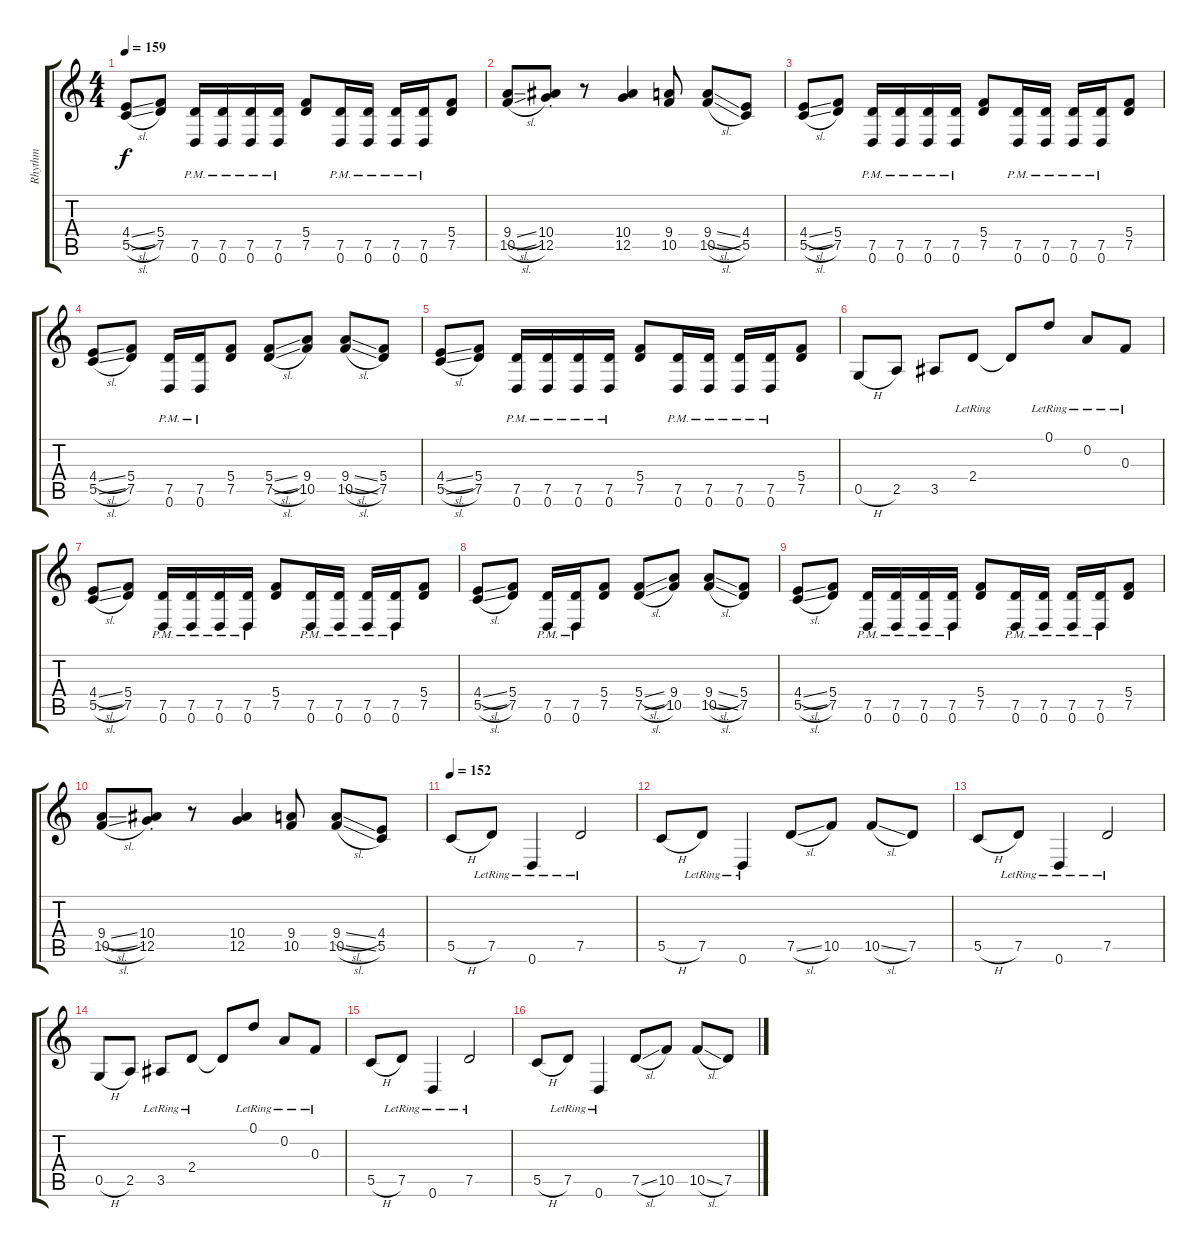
\track ("Rhythm" "Rhythm") {instrument electricguitarclean}
\staff {score tabs}
\tuning (D4 A3 F3 C3 G2 D2) {hide}
\ts (4 4)
\tempo 159
\clef g2
\ks c
(4.4{sl} 5.5{sl}).8{dy f} (5.4 7.5).8 (7.5{pm} 0.6{pm}).16 (7.5{pm} 0.6{pm}).16 (7.5{pm} 0.6{pm}).16 (7.5{pm} 0.6{pm}).16 (5.4 7.5).8 (7.5{pm} 0.6{pm}).16 (7.5{pm} 0.6{pm}).16 (7.5{pm} 0.6{pm}).16 (7.5{pm} 0.6{pm}).16 (5.4 7.5).8 |
(9.4{sl} 10.5{sl}).8 (10.4{st} 12.5{st}).8 r.8 (10.4 12.5).4 (9.4 10.5).8 (9.4{sl} 10.5{sl}).8 (4.4 5.5).8 |
(4.4{sl} 5.5{sl}).8 (5.4 7.5).8 (7.5{pm} 0.6{pm}).16 (7.5{pm} 0.6{pm}).16 (7.5{pm} 0.6{pm}).16 (7.5{pm} 0.6{pm}).16 (5.4 7.5).8 (7.5{pm} 0.6{pm}).16 (7.5{pm} 0.6{pm}).16 (7.5{pm} 0.6{pm}).16 (7.5{pm} 0.6{pm}).16 (5.4 7.5).8 |
(4.4{sl} 5.5{sl}).8 (5.4 7.5).8 (7.5{pm} 0.6{pm}).16 (7.5{pm} 0.6{pm}).16 (5.4 7.5).8 (5.4{sl} 7.5{sl}).8 (9.4 10.5).8 (9.4{sl} 10.5{sl}).8 (5.4 7.5).8 |
(4.4{sl} 5.5{sl}).8 (5.4 7.5).8 (7.5{pm} 0.6{pm}).16 (7.5{pm} 0.6{pm}).16 (7.5{pm} 0.6{pm}).16 (7.5{pm} 0.6{pm}).16 (5.4 7.5).8 (7.5{pm} 0.6{pm}).16 (7.5{pm} 0.6{pm}).16 (7.5{pm} 0.6{pm}).16 (7.5{pm} 0.6{pm}).16 (5.4 7.5).8 |
0.5{h}.8 2.5.8 3.5.8 2.4{lr}.8 2.4{t}.8 0.1{lr}.8 0.2{lr}.8 0.3{lr}.8 |
(4.4{sl} 5.5{sl}).8 (5.4 7.5).8 (7.5{pm} 0.6{pm}).16 (7.5{pm} 0.6{pm}).16 (7.5{pm} 0.6{pm}).16 (7.5{pm} 0.6{pm}).16 (5.4 7.5).8 (7.5{pm} 0.6{pm}).16 (7.5{pm} 0.6{pm}).16 (7.5{pm} 0.6{pm}).16 (7.5{pm} 0.6{pm}).16 (5.4 7.5).8 |
(4.4{sl} 5.5{sl}).8 (5.4 7.5).8 (7.5{pm} 0.6{pm}).16 (7.5{pm} 0.6{pm}).16 (5.4 7.5).8 (5.4{sl} 7.5{sl}).8 (9.4 10.5).8 (9.4{sl} 10.5{sl}).8 (5.4 7.5).8 |
(4.4{sl} 5.5{sl}).8 (5.4 7.5).8 (7.5{pm} 0.6{pm}).16 (7.5{pm} 0.6{pm}).16 (7.5{pm} 0.6{pm}).16 (7.5{pm} 0.6{pm}).16 (5.4 7.5).8 (7.5{pm} 0.6{pm}).16 (7.5{pm} 0.6{pm}).16 (7.5{pm} 0.6{pm}).16 (7.5{pm} 0.6{pm}).16 (5.4 7.5).8 |
(9.4{sl} 10.5{sl}).8 (10.4{st} 12.5{st}).8 r.8 (10.4 12.5).4 (9.4 10.5).8 (9.4{sl} 10.5{sl}).8 (4.4 5.5).8 |
\tempo 152
5.5{h}.8 7.5{lr}.8 0.6{lr}.4 7.5{lr}.2 |
5.5{h}.8 7.5{lr}.8 0.6{lr}.4 7.5{sl}.8 10.5.8 10.5{sl}.8 7.5.8 |
5.5{h}.8 7.5{lr}.8 0.6{lr}.4 7.5{lr}.2 |
0.5{h}.8 2.5.8 3.5{lr}.8 2.4{lr}.8 2.4{t}.8 0.1{lr}.8 0.2{lr}.8 0.3{lr}.8 |
5.5{h}.8 7.5{lr}.8 0.6{lr}.4 7.5{lr}.2 |
5.5{h}.8 7.5{lr}.8 0.6{lr}.4 7.5{sl}.8 10.5.8 10.5{sl}.8 7.5.8
